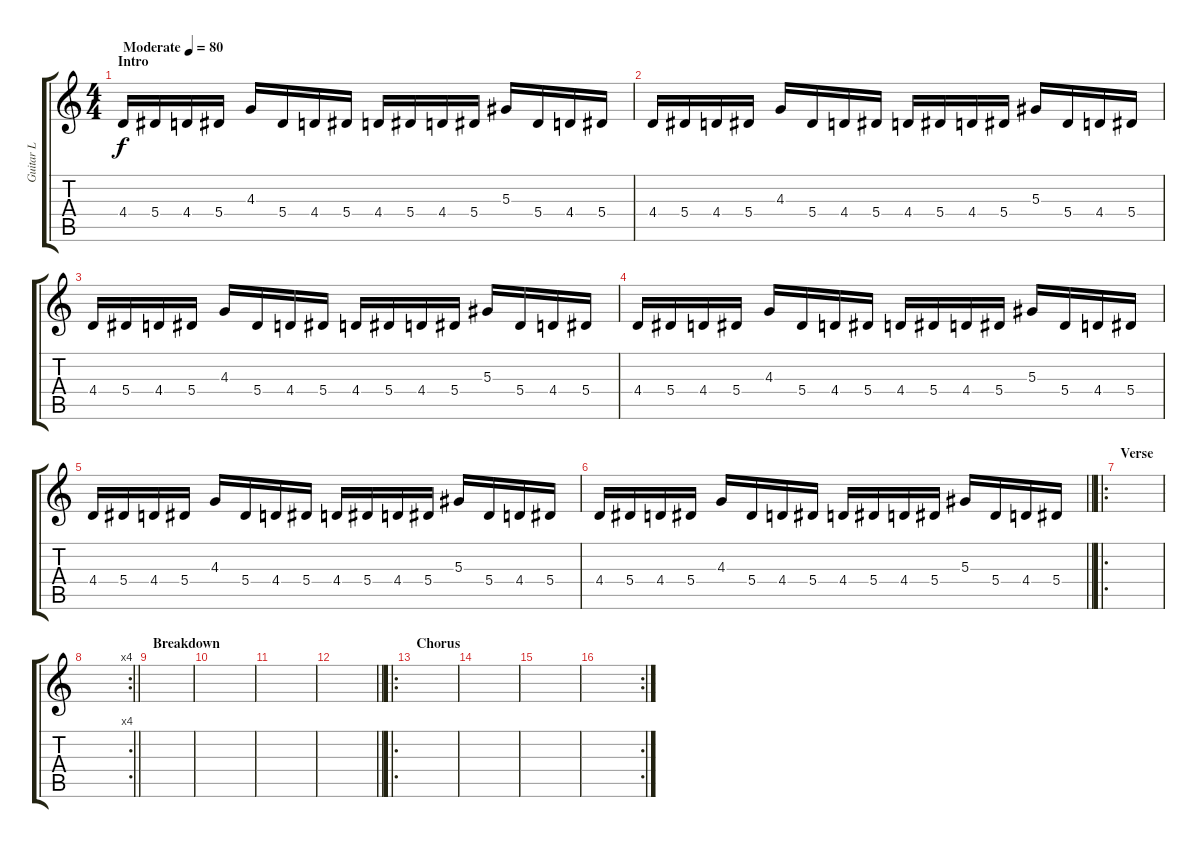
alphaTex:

\track ("Guitar L" "Guitar L") {instrument distortionguitar}
\staff {score tabs}
\tuning (C4 G3 Eb3 Bb2 F2 C2) {hide}
\ts (4 4)
\section ("" "Intro")
\tempo (80 "Moderate")
\clef g2
\ks c
4.4.16{dy f instrument distortionguitar} 5.4.16 4.4.16 5.4.16 4.3.16 5.4.16 4.4.16 5.4.16 4.4.16 5.4.16 4.4.16 5.4.16 5.3.16 5.4.16 4.4.16 5.4.16 |
4.4.16 5.4.16 4.4.16 5.4.16 4.3.16 5.4.16 4.4.16 5.4.16 4.4.16 5.4.16 4.4.16 5.4.16 5.3.16 5.4.16 4.4.16 5.4.16 |
4.4.16 5.4.16 4.4.16 5.4.16 4.3.16 5.4.16 4.4.16 5.4.16 4.4.16 5.4.16 4.4.16 5.4.16 5.3.16 5.4.16 4.4.16 5.4.16 |
4.4.16 5.4.16 4.4.16 5.4.16 4.3.16 5.4.16 4.4.16 5.4.16 4.4.16 5.4.16 4.4.16 5.4.16 5.3.16 5.4.16 4.4.16 5.4.16 |
4.4.16 5.4.16 4.4.16 5.4.16 4.3.16 5.4.16 4.4.16 5.4.16 4.4.16 5.4.16 4.4.16 5.4.16 5.3.16 5.4.16 4.4.16 5.4.16 |
\barLineRight lightlight
4.4.16 5.4.16 4.4.16 5.4.16 4.3.16 5.4.16 4.4.16 5.4.16 4.4.16 5.4.16 4.4.16 5.4.16 5.3.16 5.4.16 4.4.16 5.4.16 |
\ro
\section ("" "Verse")
|
\rc 4
\barLineRight lightlight
|
\section ("" "Breakdown")
|
|
|
\barLineRight lightlight
|
\ro
\section ("" "Chorus")
|
|
|
\rc 2
